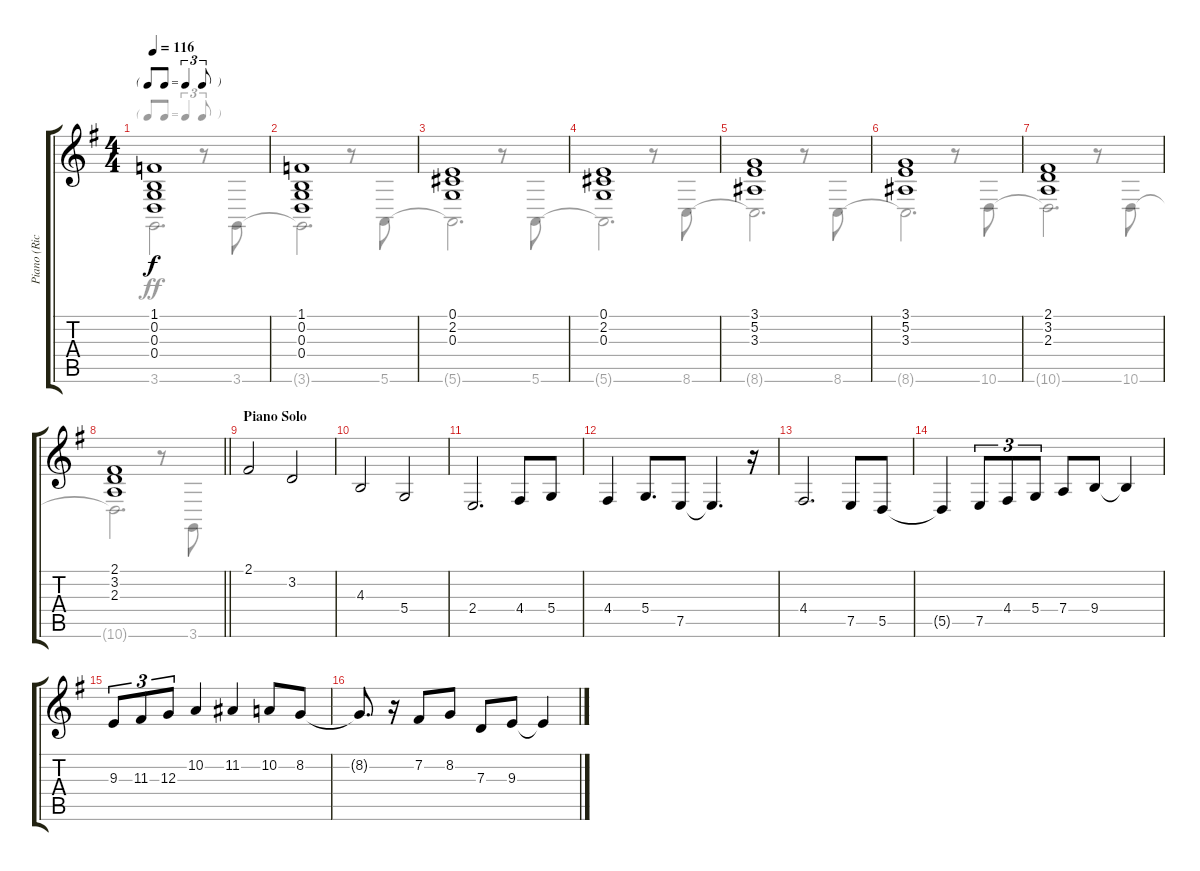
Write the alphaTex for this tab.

\track ("Piano (Richard Wright)" "Piano (Ric") {instrument acousticgrandpiano}
\staff {score tabs}
\tuning (E4 B3 G3 D3 A2 E2) {hide}
\voice
\ts (4 4)
\tf triplet8th
\tempo 116
\clef g2
\ks g
(1.1 0.2 0.3 0.4).1{dy f} |
(1.1 0.2 0.3 0.4).1 |
(0.1 2.2 0.3).1 |
(0.1 2.2 0.3).1 |
(3.1 5.2 3.3).1 |
(3.1 5.2 3.3).1 |
(2.1 3.2 2.3).1 |
\barLineRight lightlight
(2.1 3.2 2.3).1 |
\section ("" "Piano Solo")
2.1.2{volume 12} 3.2.2 |
4.3.2 5.4.2 |
2.4.2{d} 4.4.8 5.4.8 |
4.4.4 5.4.8{d} 7.5.8 7.5{t}.4{d} r.16 |
4.4.2{d} 7.5.8 5.5.8 |
5.5{t}.4 7.5.8{tu (3 2)} 4.4.8{tu (3 2)} 5.4.8{tu (3 2)} 7.4.8 9.4.8 9.4{t}.4 |
9.3.8{tu (3 2)} 11.3.8{tu (3 2)} 12.3.8{tu (3 2)} 10.2.4 11.2.4 10.2.8 8.2.8 |
8.2{t}.8{d} r.16 7.2.8 8.2.8 7.3.8 9.3.8 9.3{t}.4
\voice
\clef g2
\ottava regular
\simile none
\ks g
3.6{t}.2{d dy ff} r.8 3.6.8 |
3.6{t}.2{d} r.8 5.6.8 |
5.6{t}.2{d} r.8 5.6.8 |
5.6{t}.2{d} r.8 8.6.8 |
8.6{t}.2{d} r.8 8.6.8 |
8.6{t}.2{d} r.8 10.6.8 |
10.6{t}.2{d} r.8 10.6.8 |
\barLineRight lightlight
10.6{t}.2{d} r.8 3.6.8 |
|
|
|
|
|
|
|
